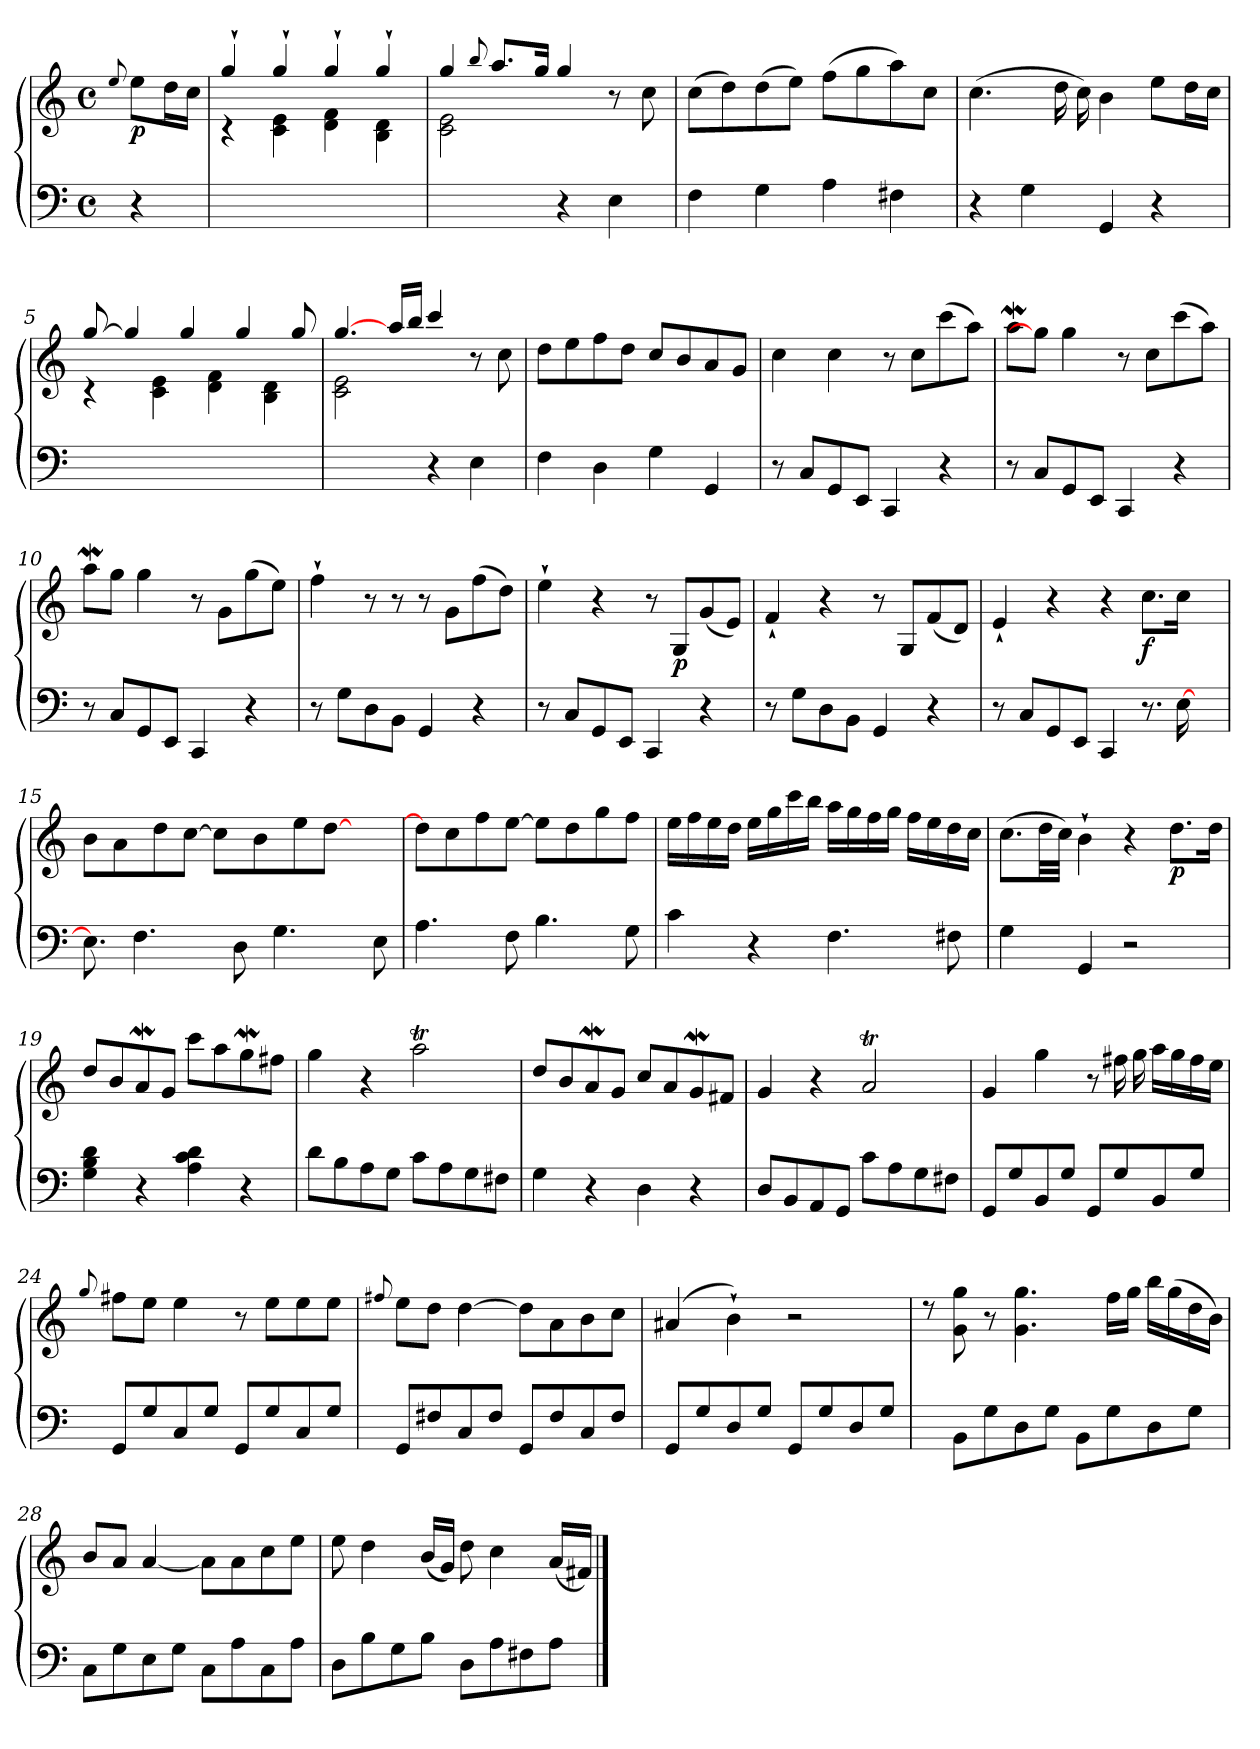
**kern	**kern	**dynam
*part1	*part1	*part1
*staff2	*staff1	*staff1/2
*clefF4	*clefG2	*
*k[]	*k[]	*
*M4/4	*M4/4	*
*met(c)	*met(c)	*
=	=	=
.	8qqee/	.
!	!	!LO:DY:b
4r	8ee\L	p
.	16dd\L	.
.	16cc\JJ	.
=1	=1	=1
*	*^	*
1ryy	4gg`/	4rc	.
.	4gg`/	4c\ 4e\	.
.	4gg`/	4d\ 4f\	.
.	4gg`/	4B\ 4d\	.
=2	=2	=2	=2
2ryy	4gg/	2c\ 2e\	.
.	8qqbb/	.	.
.	8.aa/L	.	.
.	16gg/Jk	.	.
4r	4gg/	2ryy	.
4E\	8r	.	.
.	8cc\	.	.
*	*v	*v	*
=3	=3	=3
4F\	(>8cc\L	.
!	!	!LO:DY:b
.	8dd\)	cresc.
4G\	(>8dd\	.
.	8ee\J)	.
4A\	(>8ff\L	.
.	8gg\	.
4F#X\	8aa\)	.
.	8cc\J	.
=4	=4	=4
4r	(>4.cc\	.
4G\	.	.
.	16dd\	.
.	16cc\)	.
4GG/	4b\	.
4r	8ee\L	.
.	16dd\L	.
.	16cc\JJ	.
=5	=5	=5
*	*^	*
1ryy	[8gg/	4rc	.
.	4gg/]	.	.
.	.	4c\ 4e\	.
.	4gg/	.	.
.	.	4d\ 4f\	.
.	4gg/	.	.
.	.	4B\ 4d\	.
.	8gg/	.	.
!!LO:LB:g=z	!!
=6	=6	=6	=6
2ryy	[4.gg/	2c\ 2e\	.
.	16aa/LL	.	.
.	16bb/JJ	.	.
4r	4ccc/	2ryy	.
4E\	8r	.	.
.	8cc\	.	.
*	*v	*v	*
=7	=7	=7
4F\	8dd\L	.
.	8ee\	.
4D\	8ff\	.
.	8dd\J	.
4G\	8cc/L	.
.	8b/	.
4GG/	8a/	.
.	8g/J	.
=8	=8	=8
8r	4cc\	.
8C/L	.	.
8GG/	4cc\	.
8EE/J	.	.
4CC/	8r	.
.	8cc\L	.
4r	(>8ccc\	.
.	8aa\J)	.
=9	=9	=9
8r	8aaW\L	.
8C/L	8gg\J]	.
8GG/	4gg\	.
8EE/J	.	.
4CC/	8r	.
.	8cc\L	.
4r	(>8ccc\	.
.	8aa\J)	.
=10	=10	=10
8r	8aaW\L	.
8C/L	8gg\J	.
8GG/	4gg\	.
8EE/J	.	.
4CC/	8r	.
.	8g\L	.
4r	(>8gg\	.
.	8ee\J)	.
=11	=11	=11
8r	4ff`\	.
8G\L	.	.
8D\	8r	.
8BB\J	8r	.
4GG/	8r	.
.	8g\L	.
4r	(>8ff\	.
.	8dd\J)	.
!!LO:LB:g=z
=12	=12	=12
8r	4ee`\	.
8C/L	.	.
8GG/	4r	.
8EE/J	.	.
4CC/	8r	.
!	!	!LO:DY:b
.	8G/L	p
4r	(<8g/	.
.	8e/J)	.
=13	=13	=13
8r	4f`/	.
8G\L	.	.
8D\	4r	.
8BB\J	.	.
4GG/	8r	.
.	8G/L	.
4r	(<8f/	.
.	8d/J)	.
=14	=14	=14
8r	4e`/	.
8C/L	.	.
8GG/	4r	.
8EE/J	.	.
4CC/	4r	.
!	!	!LO:DY:b
8.r	8.cc\L	f
[16E\	16cc\Jk	.
8.ryy	8.ryy	.
=15	=15	=15
8.E\]	8b\L	.
.	8a\	.
4.F\	.	.
.	8dd\	.
.	[8cc\J	.
.	8cc\L]	.
8D\	.	.
.	8b\	.
4.G\	.	.
.	8ee\	.
.	[8dd\J	.
.	8.ryy	.
8E\	.	.
=16	=16	=16
4.A\	8dd\L]	.
.	8cc\	.
.	8ff\	.
8F\	[8ee\J	.
4.B\	8ee\L]	.
.	8dd\	.
.	8gg\	.
8G\	8ff\J	.
!!LO:LB:g=z
=17	=17	=17
4c\	16ee\LL	.
.	16ff\	.
.	16ee\	.
.	16dd\JJ	.
4r	16ee\LL	.
.	16gg\	.
.	16ccc\	.
.	16bb\JJ	.
4.F\	16aa\LL	.
.	16gg\	.
.	16ff\	.
.	16gg\JJ	.
.	16ff\LL	.
.	16ee\	.
8F#X\	16dd\	.
.	16cc\JJ	.
=18	=18	=18
4G\	(>8.cc\L	.
.	32dd\LL	.
.	32cc\JJJ)	.
4GG/	4b`\	.
2r	4r	.
!	!	!LO:DY:b
.	8.dd\L	p
.	16dd\Jk	.
=19	=19	=19
4G\ 4B\ 4d\	8dd/L	.
.	8b/	.
4r	8aW/	.
.	8g/J	.
4A\ 4c\ 4d\	8ccc\L	.
.	8aa\	.
4r	8ggW\	.
.	8ff#X\J	.
=20	=20	=20
8d\L	4gg\	.
8B\	.	.
8A\	4r	.
8G\J	.	.
8c\L	2aaT\	.
8A\	.	.
8G\	.	.
8F#X\J	.	.
!!LO:LB:g=z
=21	=21	=21
4G\	8dd/L	.
.	8b/	.
4r	8aW/	.
.	8g/J	.
4D\	8cc/L	.
.	8a/	.
4r	8gW/	.
.	8f#X/J	.
=22	=22	=22
8D/L	4g/	.
8BB/	.	.
8AA/	4r	.
8GG/J	.	.
8c\L	2aT/	.
8A\	.	.
8G\	.	.
8F#X\J	.	.
=23	=23	=23
8GG/L	4g/	.
8G/	.	.
8BB/	4gg\	.
8G/J	.	.
8GG/L	8r	.
8G/	16ff#X\	.
.	16gg\	.
8BB/	16aa\LL	.
.	16gg\	.
8G/J	16ff#\	.
.	16ee\JJ	.
=24	=24	=24
.	8qqgg/	.
8GG/L	8ff#X\L	.
8G/	8ee\J	.
8C/	4ee\	.
8G/J	.	.
8GG/L	8r	.
8G/	8ee\L	.
8C/	8ee\	.
8G/J	8ee\J	.
=25	=25	=25
.	8qqff#X/	.
8GG/L	8ee\L	.
8F#X/	8dd\J	.
8C/	[4dd\	.
8F#/J	.	.
8GG/L	8dd\L]	.
8F#/	8a\	.
8C/	8b\	.
8F#/J	8cc\J	.
!!LO:LB:g=z
=26	=26	=26
8GG/L	(>4a#X/	.
8G/	.	.
8D/	4b`\)	.
8G/J	.	.
8GG/L	2r	.
8G/	.	.
8D/	.	.
8G/J	.	.
=27	=27	=27
8ryy	8rdd	.
8BB\L	8g\ 8gg\	.
8G\	8r	.
8D\	4.g\ 4.gg\	.
8G\J	.	.
8BB\L	.	.
8G\	16ff\LL	.
.	16gg\JJ	.
8D\	16bb\LL	.
.	(>16gg\	.
8G\J	16dd\	.
.	16b\JJ)	.
=28	=28	=28
8C\L	8b/L	.
8G\	8a/J	.
8E\	[4a/	.
8G\J	.	.
8C\L	8a\L]	.
8A\	8a\	.
8C\	8cc\	.
8A\J	8ee\J	.
=29	=29	=29
8D\L	8ee\	.
8B\	4dd\	.
8G\	.	.
8B\J	(<16b/LL	.
.	16g/JJ)	.
8D\L	8dd\	.
8A\	4cc\	.
8F#X\	.	.
8A\J	(<16a/LL	.
.	16f#X/JJ)	.
==	==	==
*-	*-	*-
